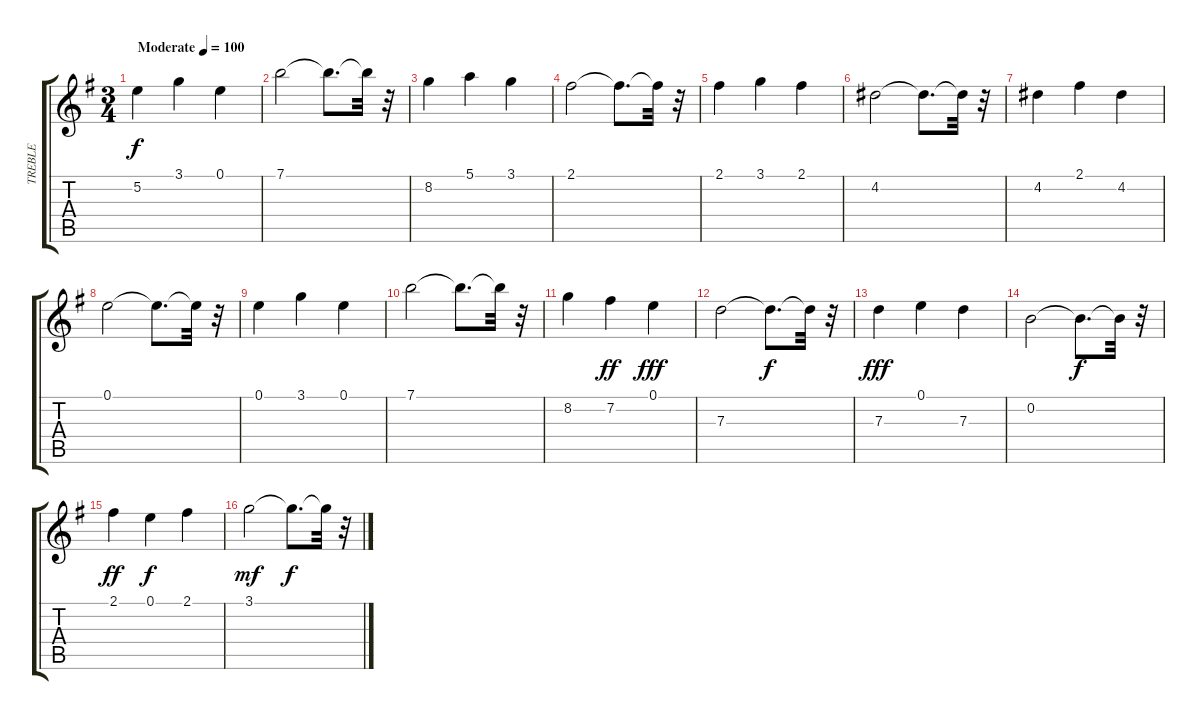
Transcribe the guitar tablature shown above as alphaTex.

\track ("TREBLE              " "TREBLE    ") {instrument acousticguitarnylon}
\staff {score tabs}
\tuning (E4 B3 G3 D3 A2 E2) {hide}
\ts (3 4)
\tempo (100 "Moderate")
\clef g2
\ks g
5.2.4{dy f instrument acousticguitarnylon} 3.1.4 0.1.4 |
7.1.2 7.1{t}.8{d} 7.1{t}.32 r.32 |
8.2.4 5.1.4 3.1.4 |
2.1.2 2.1{t}.8{d} 2.1{t}.32 r.32 |
2.1.4 3.1.4 2.1.4 |
4.2.2 4.2{t}.8{d} 4.2{t}.32 r.32 |
4.2.4 2.1.4 4.2.4 |
0.1.2 0.1{t}.8{d} 0.1{t}.32 r.32 |
0.1.4 3.1.4 0.1.4 |
7.1.2 7.1{t}.8{d} 7.1{t}.32 r.32 |
8.2.4 7.2.4{dy ff} 0.1.4{dy fff} |
7.3.2 7.3{t}.8{d dy f} 7.3{t}.32 r.32 |
7.3.4{dy fff} 0.1.4 7.3.4 |
0.2.2 0.2{t}.8{d dy f} 0.2{t}.32 r.32 |
2.1.4{dy ff} 0.1.4{dy f} 2.1.4 |
3.1.2{dy mf} 3.1{t}.8{d dy f} 3.1{t}.32 r.32
